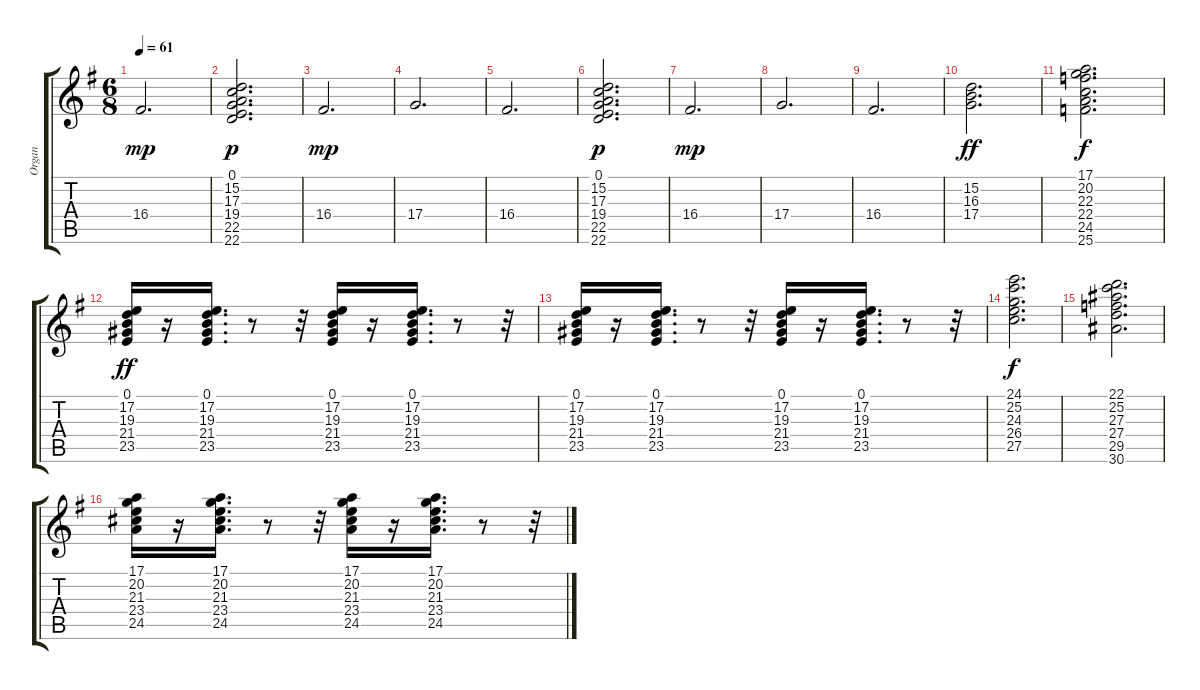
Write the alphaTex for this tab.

\track ("Organ" "Organ") {instrument percussiveorgan}
\staff {score tabs}
\tuning (E4 B3 G3 D3 A2 E2) {hide}
\ts (6 8)
\tempo 61
\clef g2
\ks g
16.4.2{d dy mp} |
(0.1 15.2 17.3 19.4 22.5 22.6).2{d dy p} |
16.4.2{d dy mp} |
17.4.2{d} |
16.4.2{d} |
(0.1 15.2 17.3 19.4 22.5 22.6).2{d dy p} |
16.4.2{d dy mp} |
17.4.2{d} |
16.4.2{d} |
(15.2 16.3 17.4).2{d dy ff} |
(17.1 20.2 22.3 22.4 24.5 25.6).2{d dy f} |
(0.1 17.2 19.3 21.4 23.5).16{dy ff} r.16 (0.1 17.2 19.3 21.4 23.5).16{d} r.8 r.32 (0.1 17.2 19.3 21.4 23.5).16 r.16 (0.1 17.2 19.3 21.4 23.5).16{d} r.8 r.32 |
(0.1 17.2 19.3 21.4 23.5).16 r.16 (0.1 17.2 19.3 21.4 23.5).16{d} r.8 r.32 (0.1 17.2 19.3 21.4 23.5).16 r.16 (0.1 17.2 19.3 21.4 23.5).16{d} r.8 r.32 |
(24.1 25.2 24.3 26.4 27.5).2{d dy f} |
(22.1 25.2 27.3 27.4 29.5 30.6).2{d} |
(17.1 20.2 21.3 23.4 24.5).16 r.16 (17.1 20.2 21.3 23.4 24.5).16{d} r.8 r.32 (17.1 20.2 21.3 23.4 24.5).16 r.16 (17.1 20.2 21.3 23.4 24.5).16{d} r.8 r.32
